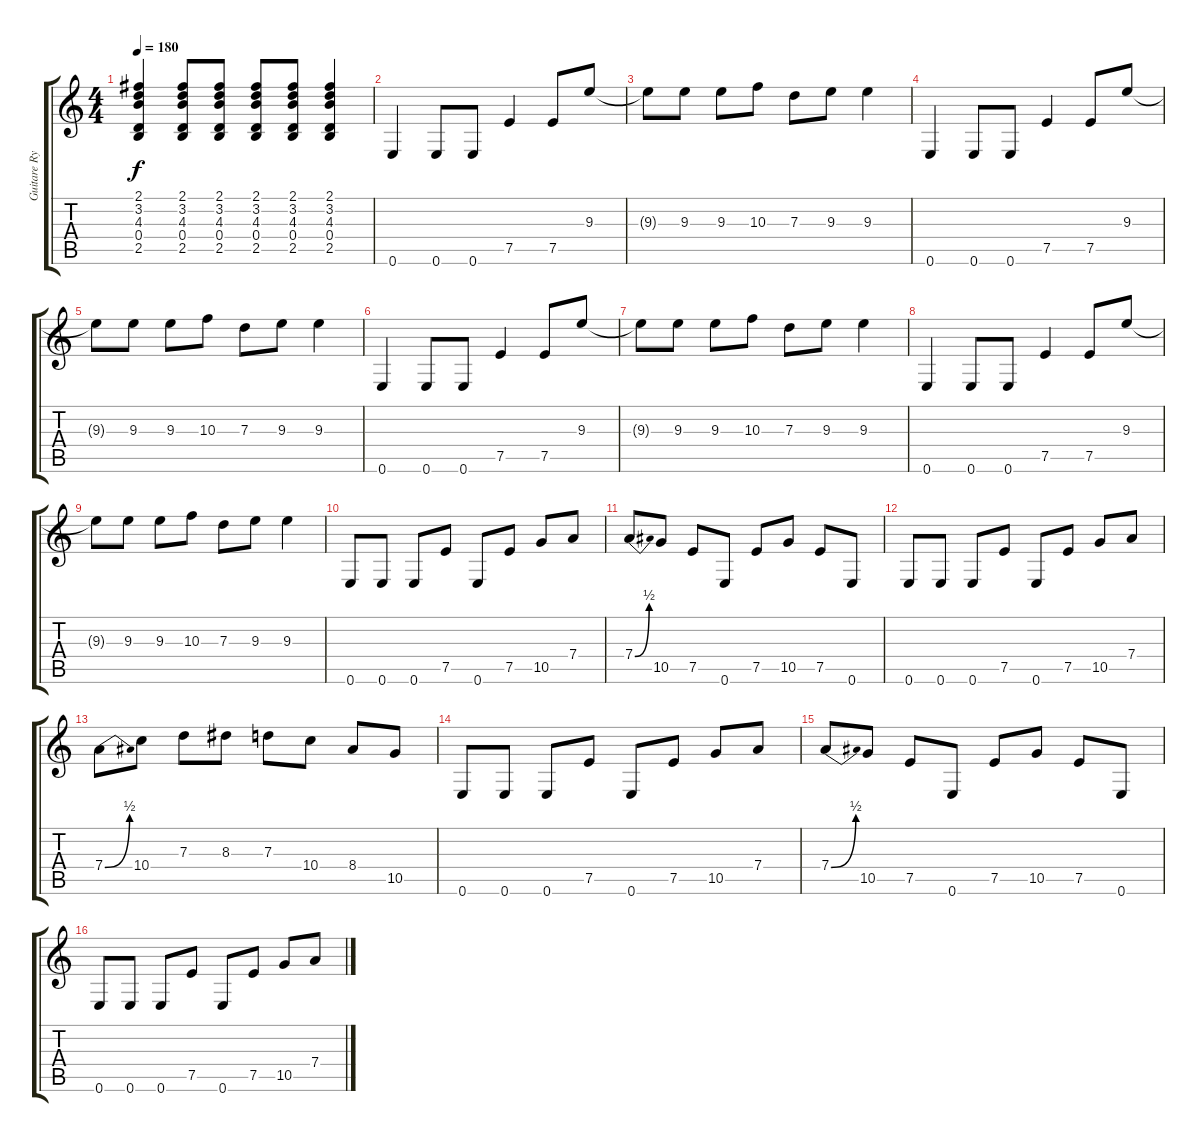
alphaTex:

\track ("Guitare Rythmique " "Guitare Ry") {instrument distortionguitar}
\staff {score tabs}
\tuning (E4 B3 G3 D3 A2 E2) {hide}
\ts (4 4)
\tempo 180
\clef g2
\ks c
(2.1 3.2 4.3 0.4 2.5).4{dy f} (2.1 3.2 4.3 0.4 2.5).8 (2.1 3.2 4.3 0.4 2.5).8 (2.1 3.2 4.3 0.4 2.5).8 (2.1 3.2 4.3 0.4 2.5).8 (2.1 3.2 4.3 0.4 2.5).4 |
0.6.4{volume 11} 0.6.8 0.6.8 7.5.4 7.5.8 9.3.8 |
9.3{t}.8 9.3.8 9.3.8 10.3.8 7.3.8 9.3.8 9.3.4 |
0.6.4 0.6.8 0.6.8 7.5.4 7.5.8 9.3.8 |
9.3{t}.8 9.3.8 9.3.8 10.3.8 7.3.8 9.3.8 9.3.4 |
0.6.4 0.6.8 0.6.8 7.5.4 7.5.8 9.3.8 |
9.3{t}.8 9.3.8 9.3.8 10.3.8 7.3.8 9.3.8 9.3.4 |
0.6.4 0.6.8 0.6.8 7.5.4 7.5.8 9.3.8 |
9.3{t}.8 9.3.8 9.3.8 10.3.8 7.3.8 9.3.8 9.3.4 |
0.6.8{volume 16} 0.6.8 0.6.8 7.5.8 0.6.8 7.5.8 10.5.8 7.4.8 |
7.4{be (bend 0 0 60 2)}.8 10.5.8 7.5.8 0.6.8 7.5.8 10.5.8 7.5.8 0.6.8 |
0.6.8 0.6.8 0.6.8 7.5.8 0.6.8 7.5.8 10.5.8 7.4.8 |
7.4{be (bend 0 0 60 2)}.8 10.4.8 7.3.8 8.3.8 7.3.8 10.4.8 8.4.8 10.5.8 |
0.6.8 0.6.8 0.6.8 7.5.8 0.6.8 7.5.8 10.5.8 7.4.8 |
7.4{be (bend 0 0 60 2)}.8 10.5.8 7.5.8 0.6.8 7.5.8 10.5.8 7.5.8 0.6.8 |
0.6.8 0.6.8 0.6.8 7.5.8 0.6.8 7.5.8 10.5.8 7.4.8
